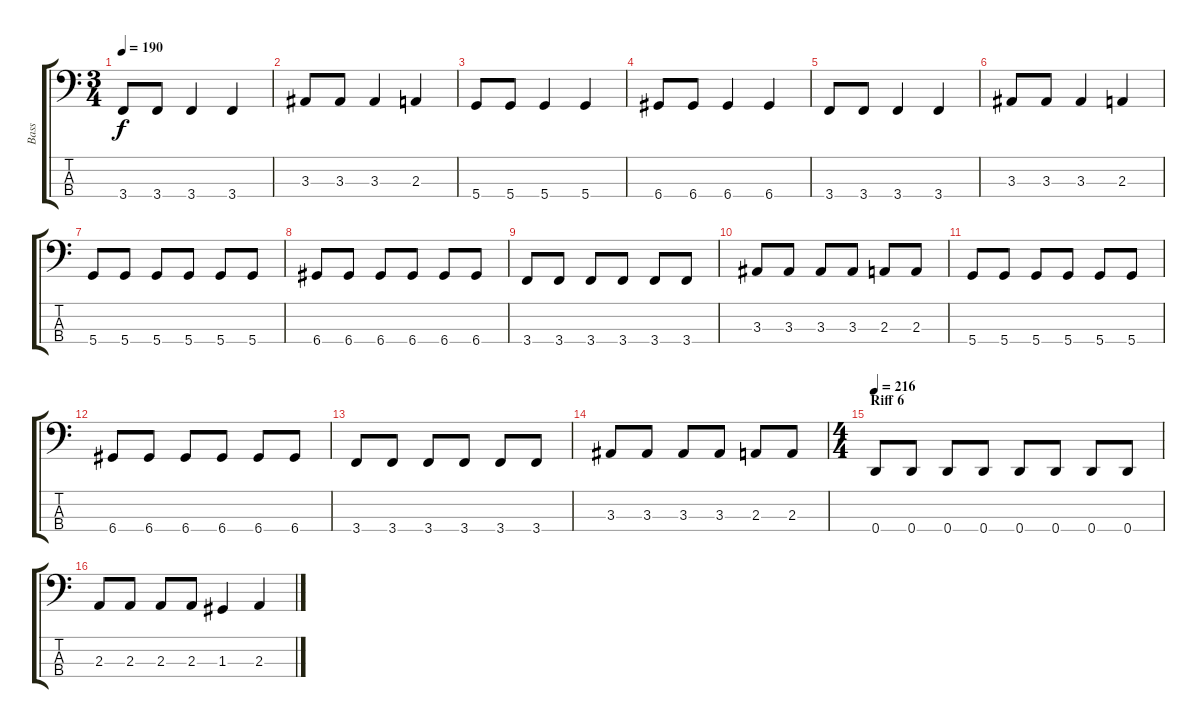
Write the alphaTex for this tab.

\track ("Bass" "Bass") {instrument electricbassfinger}
\staff {score tabs}
\tuning (F2 C2 G1 D1) {hide}
\ts (3 4)
\tempo 190
\clef f4
\ks c
3.4.8{dy f} 3.4.8 3.4.4 3.4.4 |
3.3.8 3.3.8 3.3.4 2.3.4 |
5.4.8 5.4.8 5.4.4 5.4.4 |
6.4.8 6.4.8 6.4.4 6.4.4 |
3.4.8 3.4.8 3.4.4 3.4.4 |
3.3.8 3.3.8 3.3.4 2.3.4 |
5.4.8 5.4.8 5.4.8 5.4.8 5.4.8 5.4.8 |
6.4.8 6.4.8 6.4.8 6.4.8 6.4.8 6.4.8 |
3.4.8 3.4.8 3.4.8 3.4.8 3.4.8 3.4.8 |
3.3.8 3.3.8 3.3.8 3.3.8 2.3.8 2.3.8 |
5.4.8 5.4.8 5.4.8 5.4.8 5.4.8 5.4.8 |
6.4.8 6.4.8 6.4.8 6.4.8 6.4.8 6.4.8 |
3.4.8 3.4.8 3.4.8 3.4.8 3.4.8 3.4.8 |
3.3.8 3.3.8 3.3.8 3.3.8 2.3.8 2.3.8 |
\ts (4 4)
\section ("" "Riff 6")
\tempo 216
0.4.8 0.4.8 0.4.8 0.4.8 0.4.8 0.4.8 0.4.8 0.4.8 |
2.3.8 2.3.8 2.3.8 2.3.8 1.3.4 2.3.4
